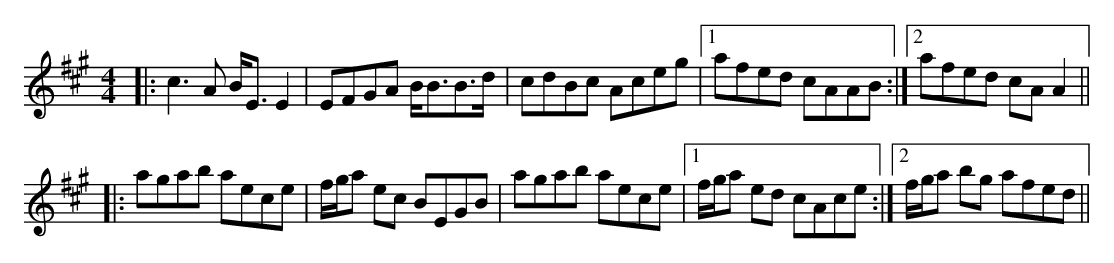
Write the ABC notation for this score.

X:1
M:4/4
K:A
|:c3 A B<E E2|EFGA B<BB>d|cdBc Aceg|1 afed cAAB:|2 afed cAA2||
|:agab aece|f/g/a ec BEGB|agab aece|1 f/g/a ed cAce:|2 f/g/a bg afed||
